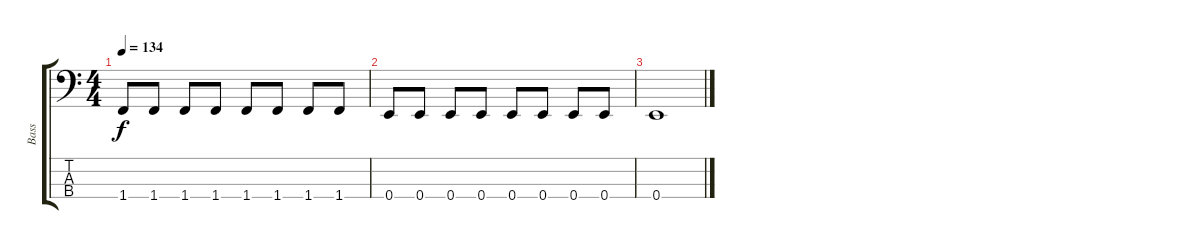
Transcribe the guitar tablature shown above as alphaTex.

\track ("Bass" "Bass") {instrument electricbassfinger}
\staff {score tabs}
\tuning (G2 D2 A1 E1) {hide}
\ts (4 4)
\tempo 134
\clef f4
\ks c
1.4.8{dy f} 1.4.8 1.4.8 1.4.8 1.4.8 1.4.8 1.4.8 1.4.8 |
0.4.8 0.4.8 0.4.8 0.4.8 0.4.8 0.4.8 0.4.8 0.4.8 |
0.4.1
